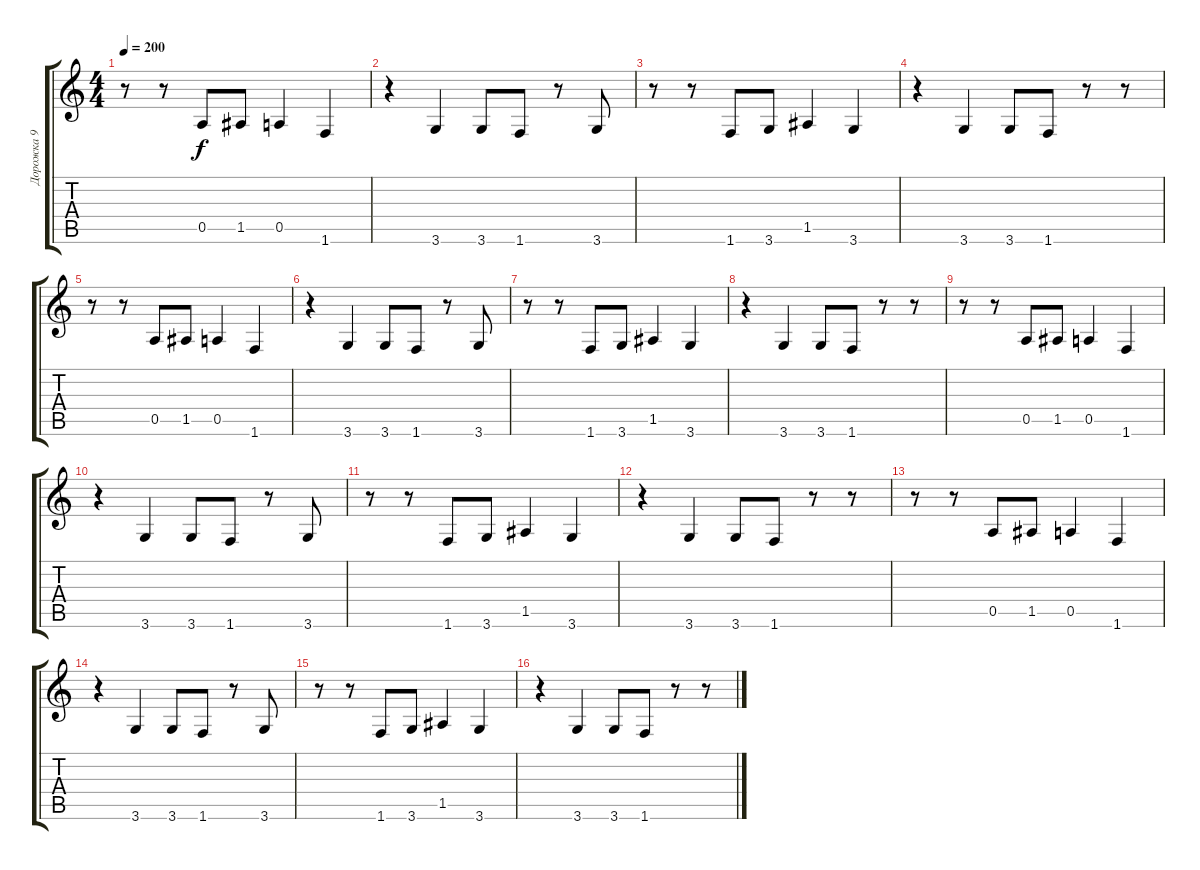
\track ("Дорожка 9" "Дорожка 9") {instrument slapbass1}
\staff {score tabs}
\tuning (E4 B3 G3 D3 A2 E2) {hide}
\ts (4 4)
\tempo 200
\clef g2
\ks c
r.8{dy f} r.8 0.5.8 1.5.8 0.5.4 1.6.4 |
r.4 3.6.4 3.6.8 1.6.8 r.8 3.6.8 |
r.8 r.8 1.6.8 3.6.8 1.5.4 3.6.4 |
r.4 3.6.4 3.6.8 1.6.8 r.8 r.8 |
r.8 r.8 0.5.8 1.5.8 0.5.4 1.6.4 |
r.4 3.6.4 3.6.8 1.6.8 r.8 3.6.8 |
r.8 r.8 1.6.8 3.6.8 1.5.4 3.6.4 |
r.4 3.6.4 3.6.8 1.6.8 r.8 r.8 |
r.8 r.8 0.5.8 1.5.8 0.5.4 1.6.4 |
r.4 3.6.4 3.6.8 1.6.8 r.8 3.6.8 |
r.8 r.8 1.6.8 3.6.8 1.5.4 3.6.4 |
r.4 3.6.4 3.6.8 1.6.8 r.8 r.8 |
r.8 r.8 0.5.8 1.5.8 0.5.4 1.6.4 |
r.4 3.6.4 3.6.8 1.6.8 r.8 3.6.8 |
r.8 r.8 1.6.8 3.6.8 1.5.4 3.6.4 |
r.4 3.6.4 3.6.8 1.6.8 r.8 r.8
